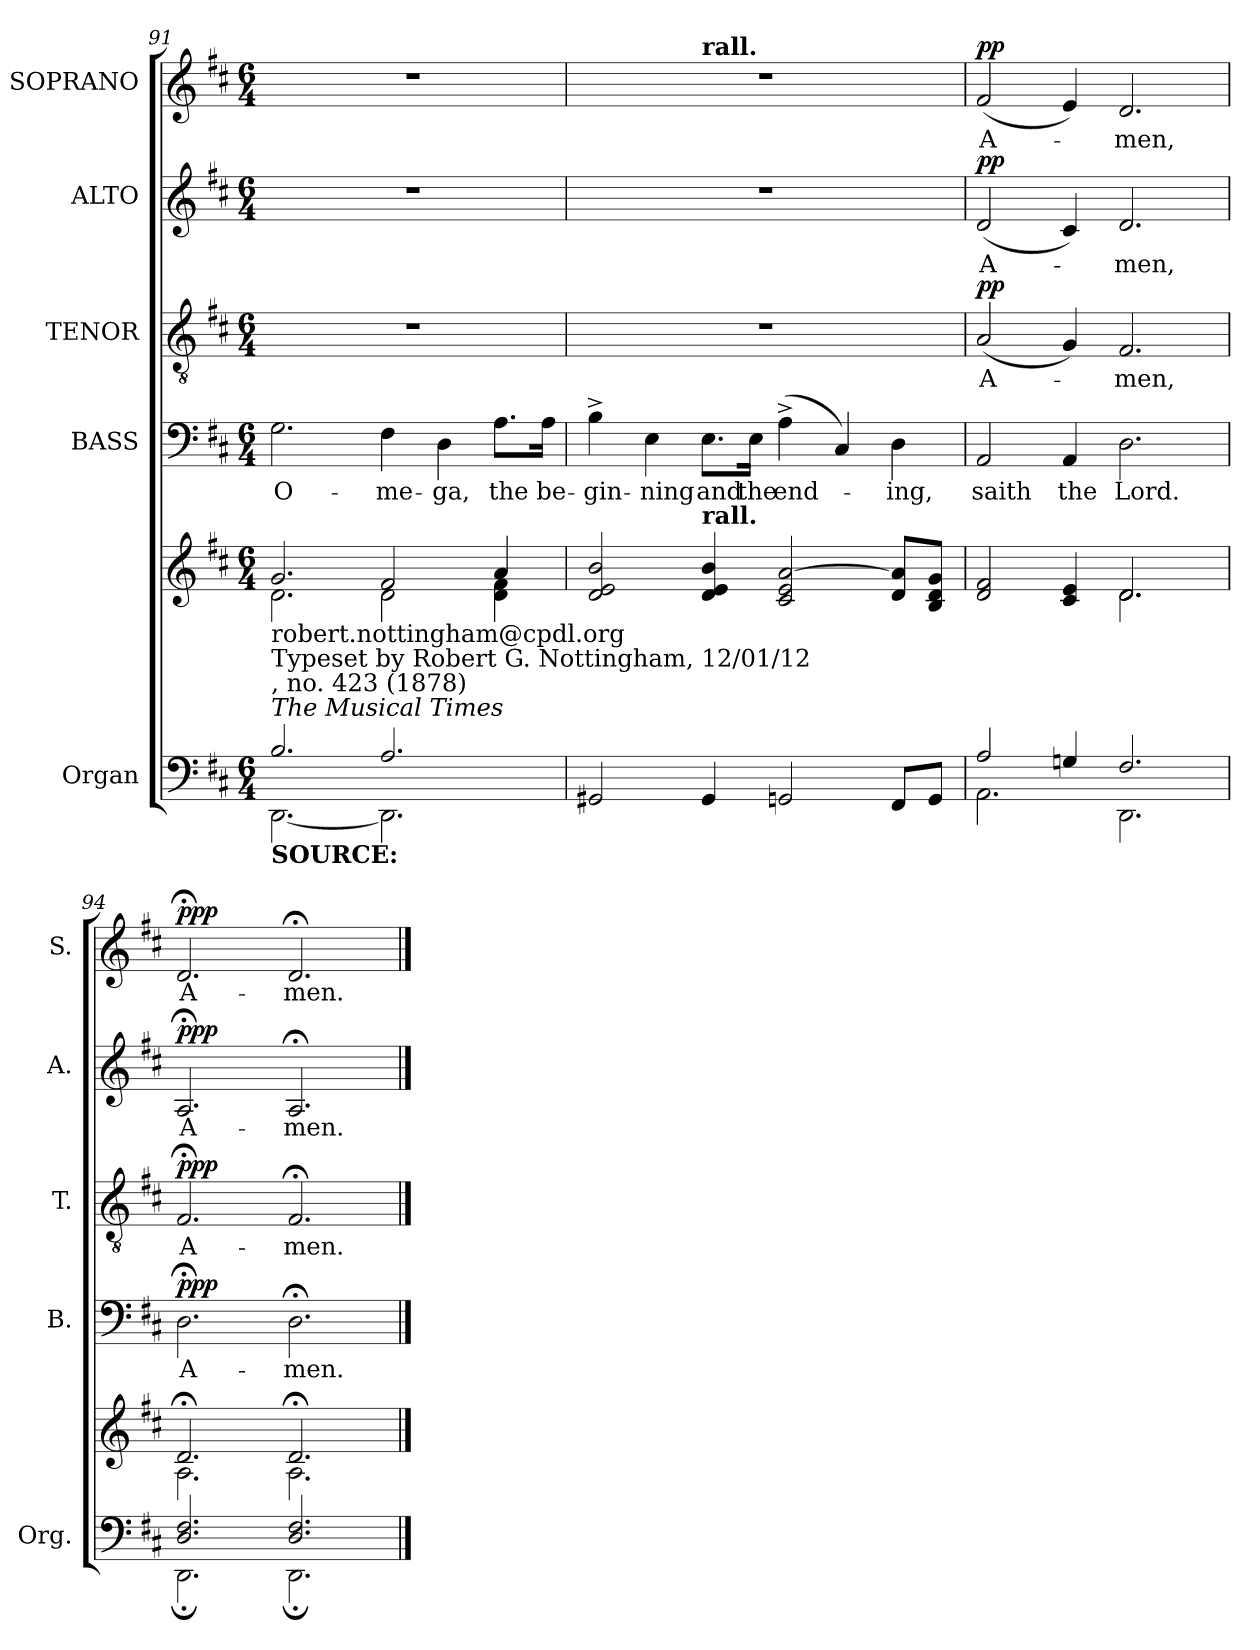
**kern	**kern	**kern	**text	**dynam	**kern	**text	**dynam	**kern	**text	**dynam	**kern	**text	**dynam
*part5	*part5	*part4	*part4	*part4	*part3	*part3	*part3	*part2	*part2	*part2	*part1	*part1	*part1
*staff6	*staff5	*staff4	*staff4	*staff4	*staff3	*staff3	*staff3	*staff2	*staff2	*staff2	*staff1	*staff1	*staff1
*I"Organ	*	*I"BASS	*	*	*I"TENOR	*	*	*I"ALTO	*	*	*I"SOPRANO	*	*
*I'Org.	*	*I'B.	*	*	*I'T.	*	*	*I'A.	*	*	*I'S.	*	*
!!LO:PB:g=z
*clefF4	*clefG2	*clefF4	*	*	*clefGv2	*	*	*clefG2	*	*	*clefG2	*	*
*	*	*	*	*	*ITrd7c12	*	*	*	*	*	*	*	*
*k[f#c#]	*k[f#c#]	*k[f#c#]	*	*	*k[f#c#]	*	*	*k[f#c#]	*	*	*k[f#c#]	*	*
*D:	*D:	*D:	*	*	*D:	*	*	*D:	*	*	*D:	*	*
*M6/4	*M6/4	*M6/4	*	*	*M6/4	*	*	*M6/4	*	*	*M6/4	*	*
=91	=91	=91	=91	=91	=91	=91	=91	=91	=91	=91	=91	=91	=91
*^	*^	*	*	*	*	*	*	*	*	*	*	*	*
!LO:TX:b:B:t=SOURCE&colon;	!	!	!	!	!	!	!	!	!	!	!	!	!	!	!
!LO:TX:i:t=The Musical Times	!	!	!	!	!	!	!	!	!	!	!	!	!	!	!
!LO:TX:t=, no. 423 (1878)	!	!	!	!	!	!	!	!	!	!	!	!	!	!	!
!LO:TX:t=Typeset by Robert G. Nottingham, 12/01/12	!	!	!	!	!	!	!	!	!	!	!	!	!	!	!
!LO:TX:t=robert.nottingham@cpdl.org	!	!	!	!	!	!	!	!	!	!	!	!	!	!	!
!	!	!	!	!	!LO:LY:b:color=#000000	!	!LO:N:vis=1	!	!	!LO:N:vis=1	!	!	!LO:N:vis=1	!	!
2.Bi/	[2.DDi\	2.gi/	2.di\	2.Gi\	O-	.	1.r	.	.	1.r	.	.	1.r	.	.
!	!	!	!	!	!LO:LY:b:color=#000000	!	!	!	!	!	!	!	!	!	!
2.Ai/	2.DDi\]	2f#i/	2di\	4F#i\	-me-	.	.	.	.	.	.	.	.	.	.
!	!	!	!	!	!LO:LY:b:color=#000000	!	!	!	!	!	!	!	!	!	!
.	.	.	.	4Di\	-ga,	.	.	.	.	.	.	.	.	.	.
!	!	!	!	!	!LO:LY:b:color=#000000	!	!	!	!	!	!	!	!	!	!
.	.	4ai/	4di\ 4f#i	8.Ai\L	the	.	.	.	.	.	.	.	.	.	.
!	!	!	!	!	!LO:LY:b:color=#000000	!	!	!	!	!	!	!	!	!	!
.	.	.	.	16Ai\Jk	be-	.	.	.	.	.	.	.	.	.	.
*v	*v	*	*	*	*	*	*	*	*	*	*	*	*	*	*
*	*v	*v	*	*	*	*	*	*	*	*	*	*	*	*
=92	=92	=92	=92	=92	=92	=92	=92	=92	=92	=92	=92	=92	=92
!	!	!	!LO:LY:b:color=#000000	!	!LO:N:vis=1	!	!	!LO:N:vis=1	!	!	!LO:N:vis=1	!	!
*	*	*	*	*	*	*	*	*	*	*	*^	*	*
2GG#Xi/	2di/ 2ei 2bi	4B^i\	-gin-	.	1.r	.	.	1.r	.	.	1.r	2ryy	.	.
!	!	!	!LO:LY:b:color=#000000	!	!	!	!	!	!	!	!	!	!	!
.	.	4Ei\	-ning	.	.	.	.	.	.	.	.	.	.	.
!	!	!	!	!	!	!	!	!	!	!	!	!LO:TX:a:B:t=rall.	!	!
!	!LO:TX:a:B:t=rall.	!	!	!	!	!	!	!	!	!	!	!	!	!
!	!	!	!LO:LY:b:color=#000000	!	!	!	!	!	!	!	!	!	!	!
4GG#i/	4di/ 4ei 4bi	8.Ei\L	and	.	.	.	.	.	.	.	.	1ryy	.	.
!	!	!	!LO:LY:b:color=#000000	!	!	!	!	!	!	!	!	!	!	!
.	.	16Ei\Jk	the	.	.	.	.	.	.	.	.	.	.	.
!	!	!	!LO:LY:b:color=#000000	!	!	!	!	!	!	!	!	!	!	!
2GGni/	2c#i/ 2ei [2ai	(4A^i\	end-	.	.	.	.	.	.	.	.	.	.	.
.	.	4C#i/)	.	.	.	.	.	.	.	.	.	.	.	.
!	!	!	!LO:LY:b:color=#000000	!	!	!	!	!	!	!	!	!	!	!
8FF#i/L	8di/ 8ai]L	4Di\	-ing,	.	.	.	.	.	.	.	.	.	.	.
8GGi/J	8Bi/ 8di 8giJ	.	.	.	.	.	.	.	.	.	.	.	.	.
*	*	*	*	*	*	*	*	*	*	*	*v	*v	*	*
=93	=93	=93	=93	=93	=93	=93	=93	=93	=93	=93	=93	=93	=93
*^	*^	*	*	*	*	*	*	*	*	*	*	*	*
*	*	*	*	*	*	*	*	*	*	*	*	*	*^	*	*
!	!	!	!	!	!LO:LY:b:color=#000000	!	!	!	!	!	!	!	!	!	!	!
*	*	*	*	*	*	*	*	*	*	*	*	*	*v	*v	*	*
*	*	*	*	*	*	*	*	*	*	*	*	*	*^	*	*
!	!	!	!	!	!	!	!	!LO:LY:b:color=#000000	!	!	!	!	!	!	!	!
*	*	*	*	*	*	*	*	*	*	*	*	*	*v	*v	*	*
*	*	*	*	*	*	*	*	*	*	*	*	*	*^	*	*
!	!	!	!	!	!	!	!	!	!	!	!LO:LY:b:color=#000000	!	!	!	!	!
*	*	*	*	*	*	*	*	*	*	*	*	*	*v	*v	*	*
*	*	*	*	*	*	*	*	*	*	*	*	*	*^	*	*
!	!	!	!	!	!	!	!	!	!	!	!	!	!	!	!LO:LY:b:color=#000000	!
*	*	*	*	*	*	*	*	*	*	*	*	*	*v	*v	*	*
2Ai/	2.AAi\	2di/ 2f#i	2.ryy	2AAi/	saith	.	(2AAi/	A-	pp	(2di/	A-	pp	(2f#i/	A-	pp
!	!	!	!	!	!LO:LY:b:color=#000000	!	!	!	!	!	!	!	!	!	!
4Gni/	.	4c#i/ 4ei	.	4AAi/	the	.	4GGi/)	.	.	4c#i/)	.	.	4ei/)	.	.
!	!	!	!	!	!LO:LY:b:color=#000000	!	!	!	!	!	!	!	!	!	!
!	!	!	!	!	!	!	!	!LO:LY:b:color=#000000	!	!	!	!	!	!	!
!	!	!	!	!	!	!	!	!	!	!	!LO:LY:b:color=#000000	!	!	!	!
!	!	!	!	!	!	!	!	!	!	!	!	!	!	!LO:LY:b:color=#000000	!
2.F#i/	2.DDi\	2.di/	2.di\	2.Di\	Lord.	.	2.FF#i/	-men,	.	2.di/	-men,	.	2.di/	-men,	.
=94	=94	=94	=94	=94	=94	=94	=94	=94	=94	=94	=94	=94	=94	=94	=94
!	!	!	!	!	!LO:LY:b:color=#000000	!	!	!	!	!	!	!	!	!	!
!	!	!	!	!	!	!	!	!LO:LY:b:color=#000000	!	!	!	!	!	!	!
!	!	!	!	!	!	!	!	!	!	!	!LO:LY:b:color=#000000	!	!	!	!
!	!	!	!	!	!	!	!	!	!	!	!	!	!	!LO:LY:b:color=#000000	!
2.Di/ 2.F#i	2.DD;i\	2.d;i/	2.Ai\	2.D;i\	A-	ppp	2.FF#;i/	A-	ppp	2.A;i/	A-	ppp	2.d;i/	A-	ppp
!	!	!	!	!	!LO:LY:b:color=#000000	!	!	!	!	!	!	!	!	!	!
!	!	!	!	!	!	!	!	!LO:LY:b:color=#000000	!	!	!	!	!	!	!
!	!	!	!	!	!	!	!	!	!	!	!LO:LY:b:color=#000000	!	!	!	!
!	!	!	!	!	!	!	!	!	!	!	!	!	!	!LO:LY:b:color=#000000	!
2.Di/ 2.F#i	2.DD;i\	2.d;i/	2.Ai\	2.D;i\	-men.	.	2.FF#;i/	-men.	.	2.A;i/	-men.	.	2.d;i/	-men.	.
*v	*v	*	*	*	*	*	*	*	*	*	*	*	*	*	*
*	*v	*v	*	*	*	*	*	*	*	*	*	*	*	*
==	==	==	==	==	==	==	==	==	==	==	==	==	==
*-	*-	*-	*-	*-	*-	*-	*-	*-	*-	*-	*-	*-	*-
